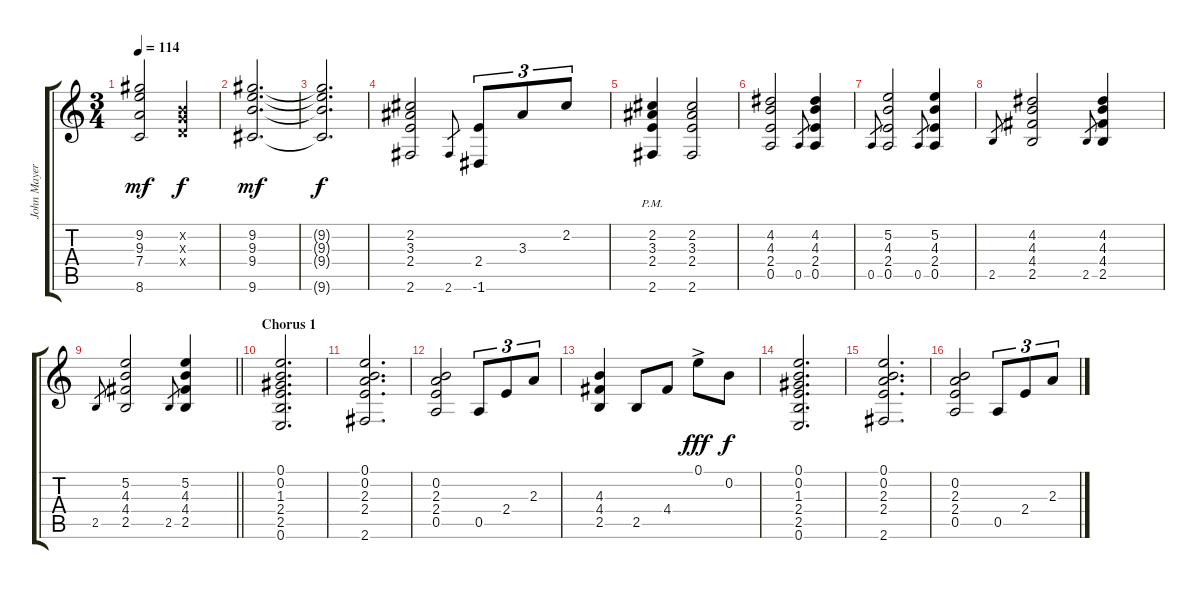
\track ("John Mayer" "John Mayer") {instrument acousticguitarsteel}
\staff {score tabs}
\tuning (E4 B3 G3 D3 A2 E2) {hide}
\ts (3 4)
\tempo 114
\clef g2
\ks c
(9.2 9.3 7.4 8.6).2{dy mf} (0.2{x} 0.3{x} 0.4{x}).4{dy f} |
(9.2 9.3 9.4 9.6).2{d dy mf} |
(9.2{t} 9.3{t} 9.4{t} 9.6{t}).2{d dy f} |
(2.2 3.3 2.4 2.6).2 2.6.8{gr} (2.4 -1.6).8{tu (3 2)} 3.3.8{tu (3 2)} 2.2.8{tu (3 2)} |
(2.2{pm} 3.3{pm} 2.4{pm} 2.6{pm}).4 (2.2 3.3 2.4 2.6).2 |
(4.2 4.3 2.4 0.5).2 0.5.8{gr} (4.2 4.3 2.4 0.5).4 |
0.5.8{gr} (5.2 4.3 2.4 0.5).2 0.5.8{gr} (5.2 4.3 2.4 0.5).4 |
2.5.8{gr} (4.2 4.3 4.4 2.5).2 2.5.8{gr} (4.2 4.3 4.4 2.5).4 |
\barLineRight lightlight
2.5.8{gr} (5.2 4.3 4.4 2.5).2 2.5.8{gr} (5.2 4.3 4.4 2.5).4 |
\section ("" "Chorus 1")
(0.1 0.2 1.3 2.4 2.5 0.6).2{d} |
(0.1 0.2 2.3 2.4 2.6).2{d} |
(0.2 2.3 2.4 0.5).2 0.5.8{tu (3 2)} 2.4.8{tu (3 2)} 2.3.8{tu (3 2)} |
(4.3 4.4 2.5).4 2.5.8 4.4.8 0.1{ac}.8{dy fff} 0.2.8{dy f} |
(0.1 0.2 1.3 2.4 2.5 0.6).2{d} |
(0.1 0.2 2.3 2.4 2.6).2{d} |
(0.2 2.3 2.4 0.5).2 0.5.8{tu (3 2)} 2.4.8{tu (3 2)} 2.3.8{tu (3 2)}
